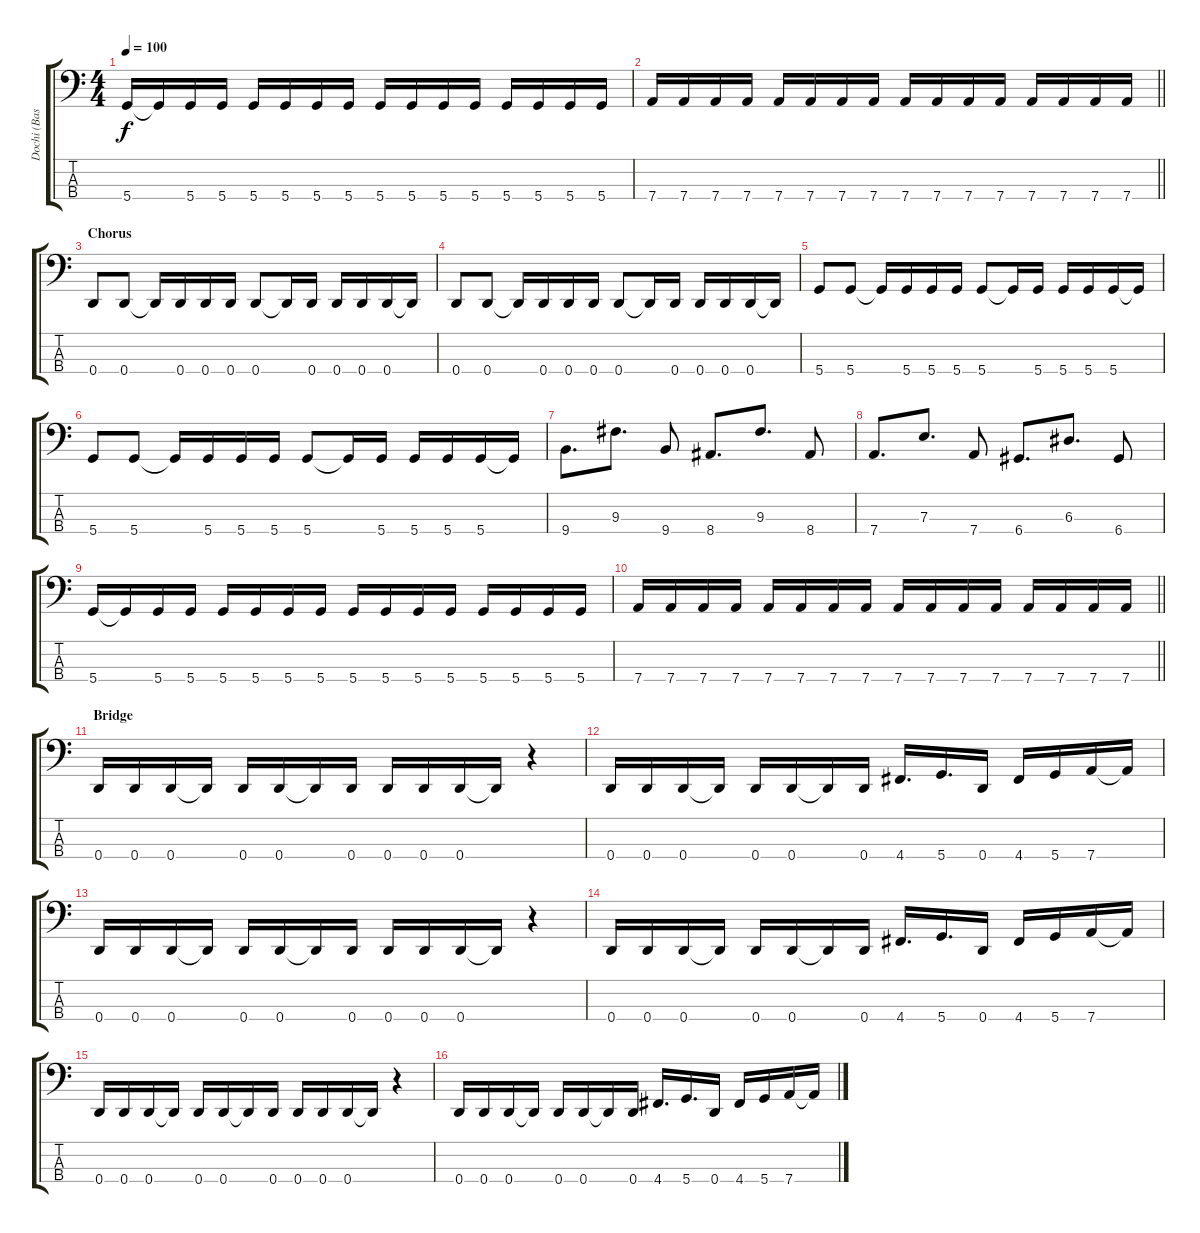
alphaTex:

\track ("Dochi (Bass)" "Dochi (Bas") {instrument electricbasspick}
\staff {score tabs}
\tuning (G2 D2 A1 D1) {hide}
\ts (4 4)
\tempo 100
\clef f4
\ks c
5.4.16{dy f} 5.4{t}.16 5.4.16 5.4.16 5.4.16 5.4.16 5.4.16 5.4.16 5.4.16 5.4.16 5.4.16 5.4.16 5.4.16 5.4.16 5.4.16 5.4.16 |
\barLineRight lightlight
7.4.16 7.4.16 7.4.16 7.4.16 7.4.16 7.4.16 7.4.16 7.4.16 7.4.16 7.4.16 7.4.16 7.4.16 7.4.16 7.4.16 7.4.16 7.4.16 |
\section ("" "Chorus")
0.4.8 0.4.8 0.4{t}.16 0.4.16 0.4.16 0.4.16 0.4.8 0.4{t}.16 0.4.16 0.4.16 0.4.16 0.4.16 0.4{t}.16 |
0.4.8 0.4.8 0.4{t}.16 0.4.16 0.4.16 0.4.16 0.4.8 0.4{t}.16 0.4.16 0.4.16 0.4.16 0.4.16 0.4{t}.16 |
5.4.8 5.4.8 5.4{t}.16 5.4.16 5.4.16 5.4.16 5.4.8 5.4{t}.16 5.4.16 5.4.16 5.4.16 5.4.16 5.4{t}.16 |
5.4.8 5.4.8 5.4{t}.16 5.4.16 5.4.16 5.4.16 5.4.8 5.4{t}.16 5.4.16 5.4.16 5.4.16 5.4.16 5.4{t}.16 |
9.4.8{d} 9.3.8{d} 9.4.8 8.4.8{d} 9.3.8{d} 8.4.8 |
7.4.8{d} 7.3.8{d} 7.4.8 6.4.8{d} 6.3.8{d} 6.4.8 |
5.4.16 5.4{t}.16 5.4.16 5.4.16 5.4.16 5.4.16 5.4.16 5.4.16 5.4.16 5.4.16 5.4.16 5.4.16 5.4.16 5.4.16 5.4.16 5.4.16 |
\barLineRight lightlight
7.4.16 7.4.16 7.4.16 7.4.16 7.4.16 7.4.16 7.4.16 7.4.16 7.4.16 7.4.16 7.4.16 7.4.16 7.4.16 7.4.16 7.4.16 7.4.16 |
\section ("" "Bridge")
0.4.16 0.4.16 0.4.16 0.4{t}.16 0.4.16 0.4.16 0.4{t}.16 0.4.16 0.4.16 0.4.16 0.4.16 0.4{t}.16 r.4 |
0.4.16 0.4.16 0.4.16 0.4{t}.16 0.4.16 0.4.16 0.4{t}.16 0.4.16 4.4.16{d} 5.4.16{d} 0.4.16 4.4.16 5.4.16 7.4.16 7.4{t}.16 |
0.4.16 0.4.16 0.4.16 0.4{t}.16 0.4.16 0.4.16 0.4{t}.16 0.4.16 0.4.16 0.4.16 0.4.16 0.4{t}.16 r.4 |
0.4.16 0.4.16 0.4.16 0.4{t}.16 0.4.16 0.4.16 0.4{t}.16 0.4.16 4.4.16{d} 5.4.16{d} 0.4.16 4.4.16 5.4.16 7.4.16 7.4{t}.16 |
0.4.16 0.4.16 0.4.16 0.4{t}.16 0.4.16 0.4.16 0.4{t}.16 0.4.16 0.4.16 0.4.16 0.4.16 0.4{t}.16 r.4 |
0.4.16 0.4.16 0.4.16 0.4{t}.16 0.4.16 0.4.16 0.4{t}.16 0.4.16 4.4.16{d} 5.4.16{d} 0.4.16 4.4.16 5.4.16 7.4.16 7.4{t}.16
